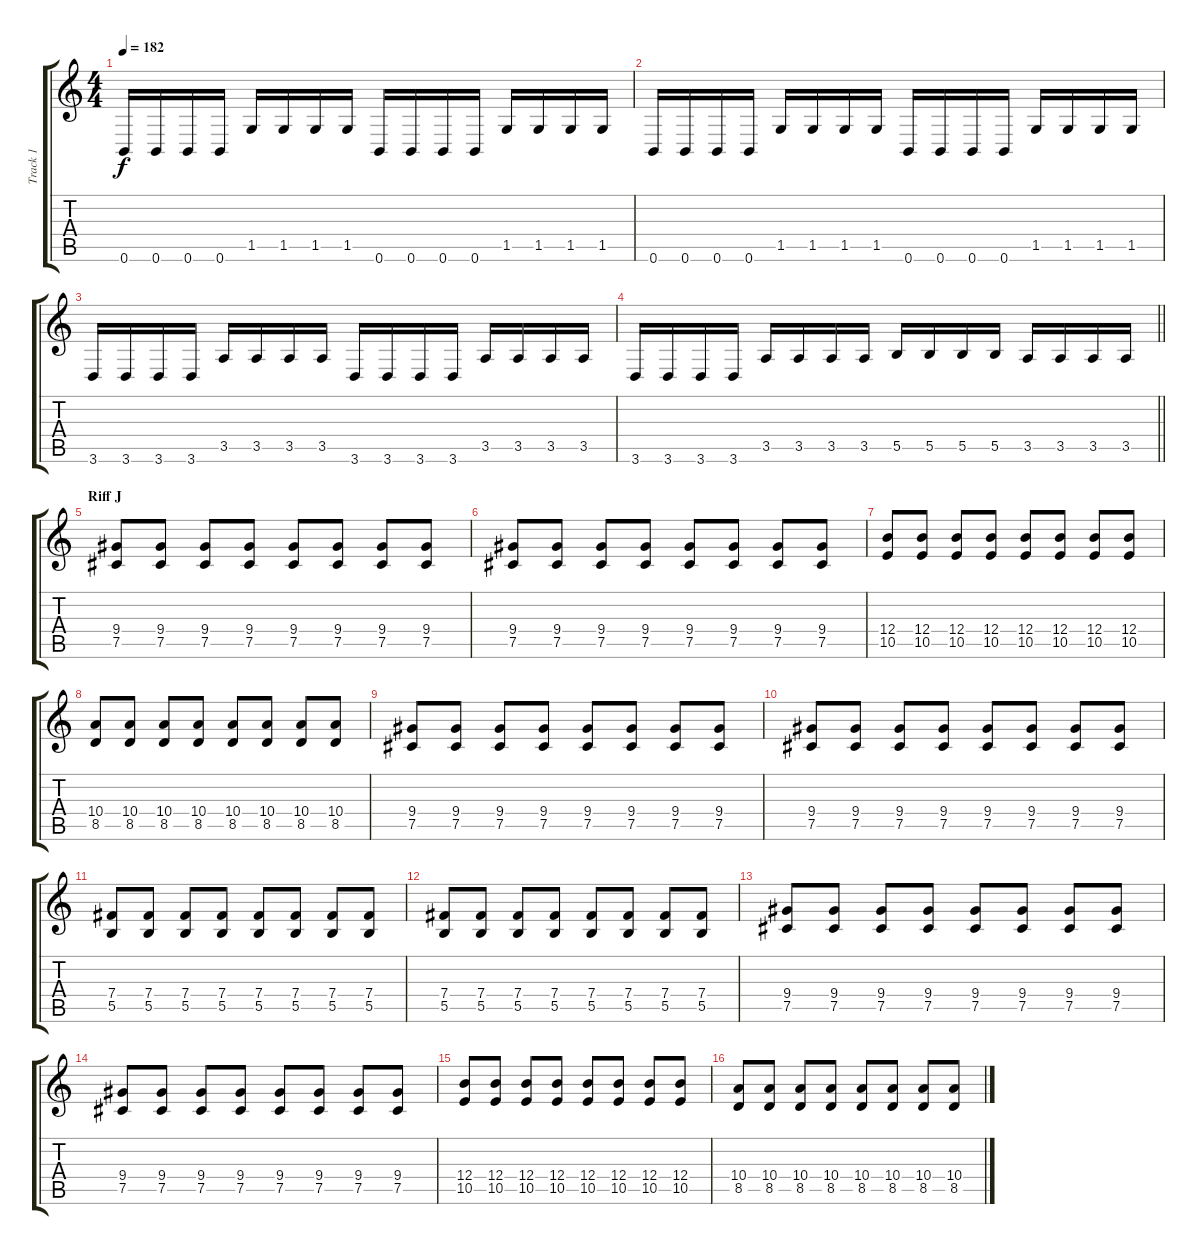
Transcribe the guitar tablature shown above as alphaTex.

\track ("Track 1" "Track 1") {instrument overdrivenguitar}
\staff {score tabs}
\tuning (Db4 Ab3 E3 B2 Gb2 B1) {hide}
\ts (4 4)
\tempo 182
\clef g2
\ks c
0.6.16{dy f} 0.6.16 0.6.16 0.6.16 1.5.16 1.5.16 1.5.16 1.5.16 0.6.16 0.6.16 0.6.16 0.6.16 1.5.16 1.5.16 1.5.16 1.5.16 |
0.6.16 0.6.16 0.6.16 0.6.16 1.5.16 1.5.16 1.5.16 1.5.16 0.6.16 0.6.16 0.6.16 0.6.16 1.5.16 1.5.16 1.5.16 1.5.16 |
3.6.16 3.6.16 3.6.16 3.6.16 3.5.16 3.5.16 3.5.16 3.5.16 3.6.16 3.6.16 3.6.16 3.6.16 3.5.16 3.5.16 3.5.16 3.5.16 |
\barLineRight lightlight
3.6.16 3.6.16 3.6.16 3.6.16 3.5.16 3.5.16 3.5.16 3.5.16 5.5.16 5.5.16 5.5.16 5.5.16 3.5.16 3.5.16 3.5.16 3.5.16 |
\section ("" "Riff J")
(9.4 7.5).8 (9.4 7.5).8 (9.4 7.5).8 (9.4 7.5).8 (9.4 7.5).8 (9.4 7.5).8 (9.4 7.5).8 (9.4 7.5).8 |
(9.4 7.5).8 (9.4 7.5).8 (9.4 7.5).8 (9.4 7.5).8 (9.4 7.5).8 (9.4 7.5).8 (9.4 7.5).8 (9.4 7.5).8 |
(12.4 10.5).8 (12.4 10.5).8 (12.4 10.5).8 (12.4 10.5).8 (12.4 10.5).8 (12.4 10.5).8 (12.4 10.5).8 (12.4 10.5).8 |
(10.4 8.5).8 (10.4 8.5).8 (10.4 8.5).8 (10.4 8.5).8 (10.4 8.5).8 (10.4 8.5).8 (10.4 8.5).8 (10.4 8.5).8 |
(9.4 7.5).8 (9.4 7.5).8 (9.4 7.5).8 (9.4 7.5).8 (9.4 7.5).8 (9.4 7.5).8 (9.4 7.5).8 (9.4 7.5).8 |
(9.4 7.5).8 (9.4 7.5).8 (9.4 7.5).8 (9.4 7.5).8 (9.4 7.5).8 (9.4 7.5).8 (9.4 7.5).8 (9.4 7.5).8 |
(7.4 5.5).8 (7.4 5.5).8 (7.4 5.5).8 (7.4 5.5).8 (7.4 5.5).8 (7.4 5.5).8 (7.4 5.5).8 (7.4 5.5).8 |
(7.4 5.5).8 (7.4 5.5).8 (7.4 5.5).8 (7.4 5.5).8 (7.4 5.5).8 (7.4 5.5).8 (7.4 5.5).8 (7.4 5.5).8 |
(9.4 7.5).8 (9.4 7.5).8 (9.4 7.5).8 (9.4 7.5).8 (9.4 7.5).8 (9.4 7.5).8 (9.4 7.5).8 (9.4 7.5).8 |
(9.4 7.5).8 (9.4 7.5).8 (9.4 7.5).8 (9.4 7.5).8 (9.4 7.5).8 (9.4 7.5).8 (9.4 7.5).8 (9.4 7.5).8 |
(12.4 10.5).8 (12.4 10.5).8 (12.4 10.5).8 (12.4 10.5).8 (12.4 10.5).8 (12.4 10.5).8 (12.4 10.5).8 (12.4 10.5).8 |
(10.4 8.5).8 (10.4 8.5).8 (10.4 8.5).8 (10.4 8.5).8 (10.4 8.5).8 (10.4 8.5).8 (10.4 8.5).8 (10.4 8.5).8
